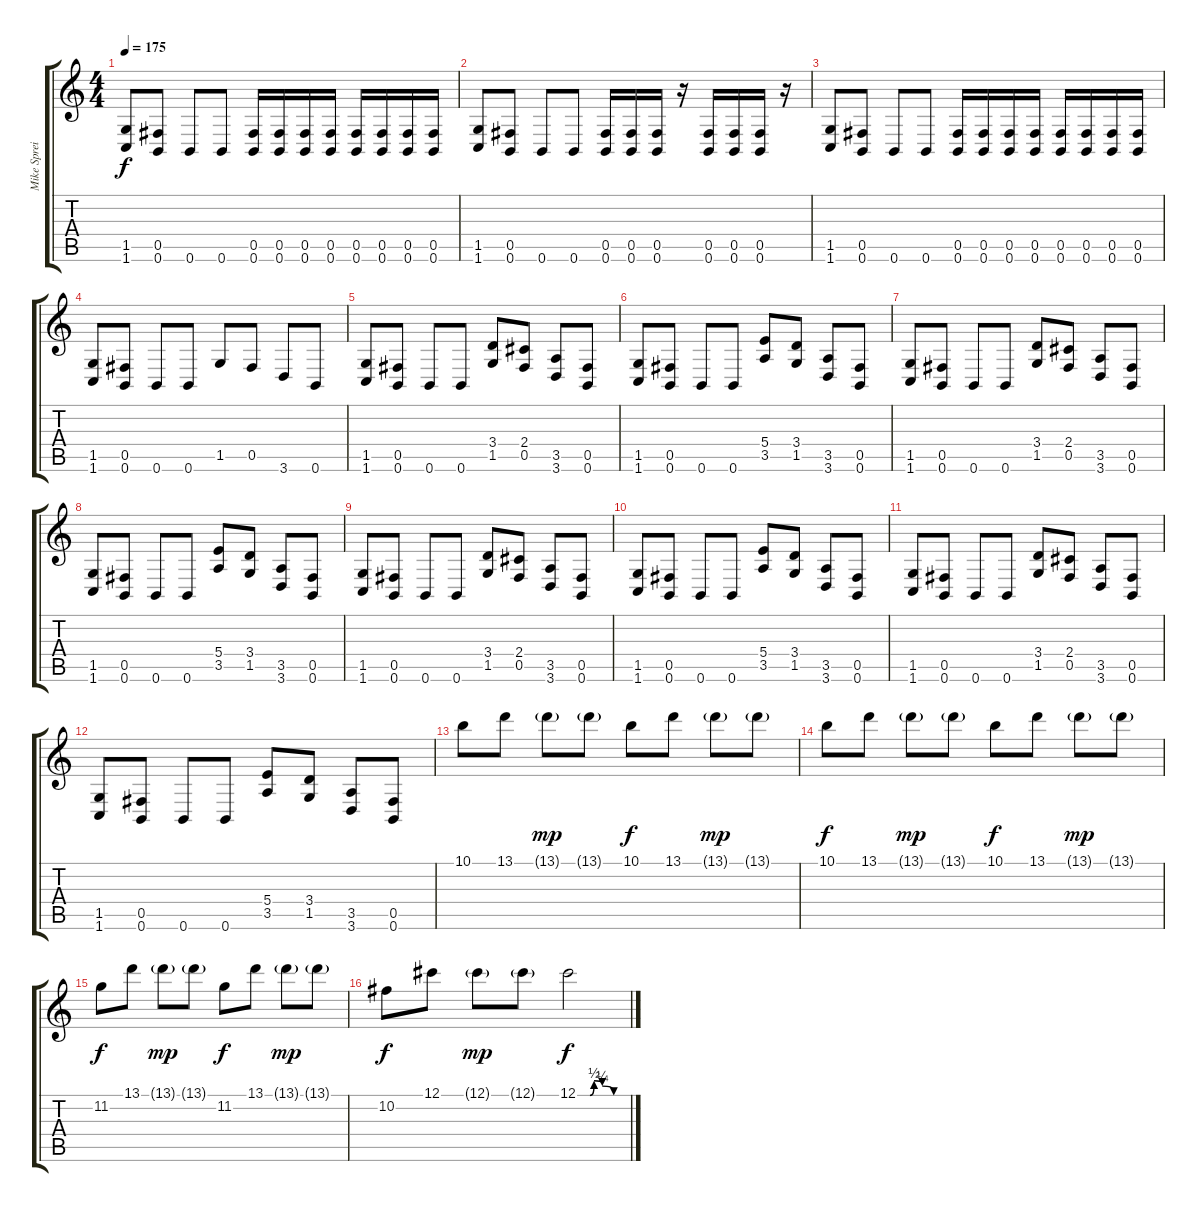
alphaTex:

\track ("Mike Spreitzer (lead)" "Mike Sprei") {instrument overdrivenguitar}
\staff {score tabs}
\tuning (Db4 Ab3 E3 B2 Gb2 B1) {hide}
\ts (4 4)
\tempo 175
\clef g2
\ks c
(1.5 1.6).8{dy f} (0.5 0.6).8 0.6.8 0.6.8 (0.5 0.6).16 (0.5 0.6).16 (0.5 0.6).16 (0.5 0.6).16 (0.5 0.6).16 (0.5 0.6).16 (0.5 0.6).16 (0.5 0.6).16 |
(1.5 1.6).8 (0.5 0.6).8 0.6.8 0.6.8 (0.5 0.6).16 (0.5 0.6).16 (0.5 0.6).16 r.16 (0.5 0.6).16 (0.5 0.6).16 (0.5 0.6).16 r.16 |
(1.5 1.6).8 (0.5 0.6).8 0.6.8 0.6.8 (0.5 0.6).16 (0.5 0.6).16 (0.5 0.6).16 (0.5 0.6).16 (0.5 0.6).16 (0.5 0.6).16 (0.5 0.6).16 (0.5 0.6).16 |
(1.5 1.6).8 (0.5 0.6).8 0.6.8 0.6.8 1.5.8 0.5.8 3.6.8 0.6.8 |
(1.5 1.6).8 (0.5 0.6).8 0.6.8 0.6.8 (3.4 1.5).8 (2.4 0.5).8 (3.5 3.6).8 (0.5 0.6).8 |
(1.5 1.6).8 (0.5 0.6).8 0.6.8 0.6.8 (5.4 3.5).8 (3.4 1.5).8 (3.5 3.6).8 (0.5 0.6).8 |
(1.5 1.6).8 (0.5 0.6).8 0.6.8 0.6.8 (3.4 1.5).8 (2.4 0.5).8 (3.5 3.6).8 (0.5 0.6).8 |
(1.5 1.6).8 (0.5 0.6).8 0.6.8 0.6.8 (5.4 3.5).8 (3.4 1.5).8 (3.5 3.6).8 (0.5 0.6).8 |
(1.5 1.6).8 (0.5 0.6).8 0.6.8 0.6.8 (3.4 1.5).8 (2.4 0.5).8 (3.5 3.6).8 (0.5 0.6).8 |
(1.5 1.6).8 (0.5 0.6).8 0.6.8 0.6.8 (5.4 3.5).8 (3.4 1.5).8 (3.5 3.6).8 (0.5 0.6).8 |
(1.5 1.6).8 (0.5 0.6).8 0.6.8 0.6.8 (3.4 1.5).8 (2.4 0.5).8 (3.5 3.6).8 (0.5 0.6).8 |
(1.5 1.6).8 (0.5 0.6).8 0.6.8 0.6.8 (5.4 3.5).8 (3.4 1.5).8 (3.5 3.6).8 (0.5 0.6).8 |
10.1.8 13.1.8 13.1{g}.8{dy mp} 13.1{g}.8 10.1.8{dy f} 13.1.8 13.1{g}.8{dy mp} 13.1{g}.8 |
10.1.8{dy f} 13.1.8 13.1{g}.8{dy mp} 13.1{g}.8 10.1.8{dy f} 13.1.8 13.1{g}.8{dy mp} 13.1{g}.8 |
11.2.8{dy f} 13.1.8 13.1{g}.8{dy mp} 13.1{g}.8 11.2.8{dy f} 13.1.8 13.1{g}.8{dy mp} 13.1{g}.8 |
10.2.8{dy f} 12.1.8 12.1{g}.8{dy mp} 12.1{g}.8 12.1{be (custom 0 0 15 0 20 2 30 1 44 0 60 0)}.2{dy f}
